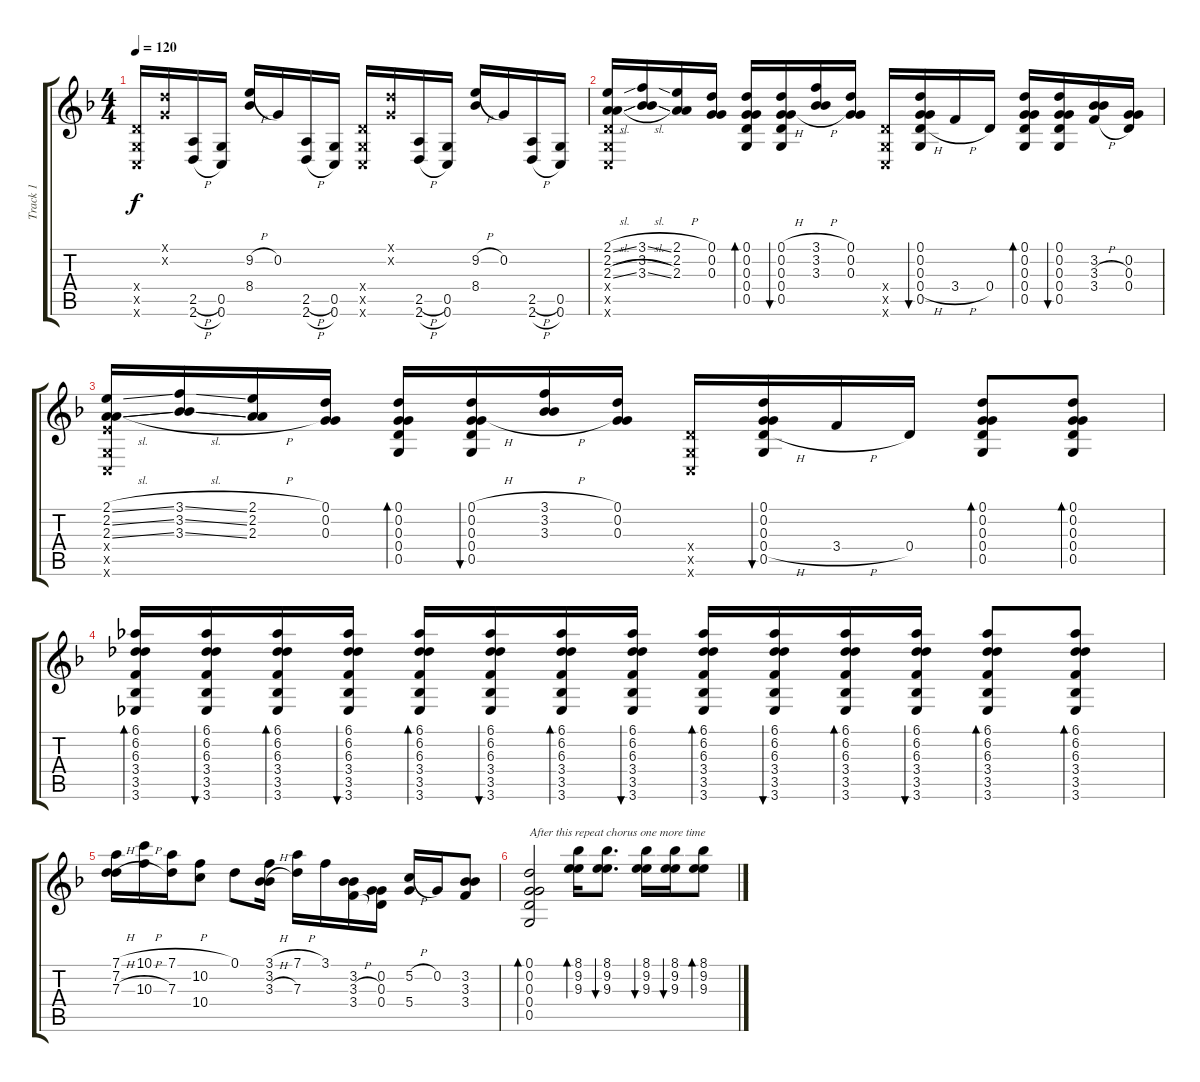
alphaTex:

\track ("Track 1" "Track 1") {instrument acousticguitarsteel}
\staff {score tabs}
\tuning (D4 G3 G3 D3 G2 C2) {hide}
\ts (4 4)
\tempo 120
\clef g2
\ks f
(0.4{x} 0.5{x} 0.6{x}).16{dy f} (0.1{x} 0.2{x}).16 (2.5{h} 2.6{h}).16 (0.5 0.6).16 (9.2{h} 8.4).16 0.2.16 (2.5{h} 2.6{h}).16 (0.5 0.6).16 (0.4{x} 0.5{x} 0.6{x}).16 (0.1{x} 0.2{x}).16 (2.5{h} 2.6{h}).16 (0.5 0.6).16 (9.2{h} 8.4).16 0.2.16 (2.5{h} 2.6{h}).16 (0.5 0.6).16 |
(2.1{sl} 2.2{sl} 2.3{sl} 0.4{x} 0.5{x} 0.6{x}).16 (3.1{sl} 3.2{sl} 3.3{sl}).16 (2.1{h} 2.2{h} 2.3).16 (0.1 0.2 0.3).16 (0.1 0.2 0.3 0.4 0.5).16{bd 60} (0.1{h} 0.2{h} 0.3{h} 0.4 0.5).16{bu 60} (3.1{h} 3.2{h} 3.3{h}).16 (0.1 0.2 0.3).16 (0.4{x} 0.5{x} 0.6{x}).16 (0.1 0.2 0.3 0.4{h} 0.5).16{bu 60} 3.4{h}.16 0.4.16 (0.1 0.2 0.3 0.4 0.5).16{bd 60} (0.1 0.2 0.3 0.4 0.5).16{bu 60} (3.2{h} 3.3{h} 3.4{h}).16 (0.2 0.3 0.4).16 |
(2.1{sl} 2.2{sl} 2.3{sl} 2.4{x} 0.5{x} 0.6{x}).16 (3.1{sl} 3.2{sl} 3.3{sl}).16 (2.1{h} 2.2{h} 2.3{h}).16 (0.1 0.2 0.3).16 (0.1 0.2 0.3 0.4 0.5).16{bd 60} (0.1{h} 0.2 0.3{h} 0.4 0.5).16{bu 60} (3.1{h} 3.2 3.3{h}).16 (0.1 0.2 0.3).16 (0.4{x} 0.5{x} 0.6{x}).16 (0.1 0.2 0.3 0.4{h} 0.5).16{bu 60} 3.4{h}.16 0.4.16 (0.1 0.2 0.3 0.4 0.5).8{bd 60} (0.1 0.2 0.3 0.4 0.5).8{bd 60} |
(6.1 6.2 6.3 3.4 3.5 3.6).16{bd 60} (6.1 6.2 6.3 3.4 3.5 3.6).16{bu 60} (6.1 6.2 6.3 3.4 3.5 3.6).16{bd 60} (6.1 6.2 6.3 3.4 3.5 3.6).16{bu 60} (6.1 6.2 6.3 3.4 3.5 3.6).16{bd 60} (6.1 6.2 6.3 3.4 3.5 3.6).16{bu 60} (6.1 6.2 6.3 3.4 3.5 3.6).16{bd 60} (6.1 6.2 6.3 3.4 3.5 3.6).16{bu 60} (6.1 6.2 6.3 3.4 3.5 3.6).16{bd 60} (6.1 6.2 6.3 3.4 3.5 3.6).16{bu 60} (6.1 6.2 6.3 3.4 3.5 3.6).16{bd 60} (6.1 6.2 6.3 3.4 3.5 3.6).16{bu 60} (6.1 6.2 6.3 3.4 3.5 3.6).8{bd 60} (6.1 6.2 6.3 3.4 3.5 3.6).8{bd 60} |
(7.1{h} 7.2 7.3{h}).16 (10.1{h} 10.3{h}).16 (7.1{h} 7.3).16 (10.2 10.4).8 0.1.8 (3.1{h} 3.2 3.3{h}).16 (7.1{h} 7.3).16 3.1.16 (3.2{h} 3.3{h} 3.4{h}).16 (0.2 0.3 0.4).16 (5.2{h} 5.4).16 0.2.16 (3.2 3.3 3.4).8 |
(0.1 0.2 0.3 0.4 0.5).2{bd 60 txt "After this repeat chorus one more time"} (8.1 9.2 9.3).16{bd 60} (8.1 9.2 9.3).8{d bu 60} (8.1 9.2 9.3).16{bu 60} (8.1 9.2 9.3).16{bu 60} (8.1 9.2 9.3).8{bd 60}
